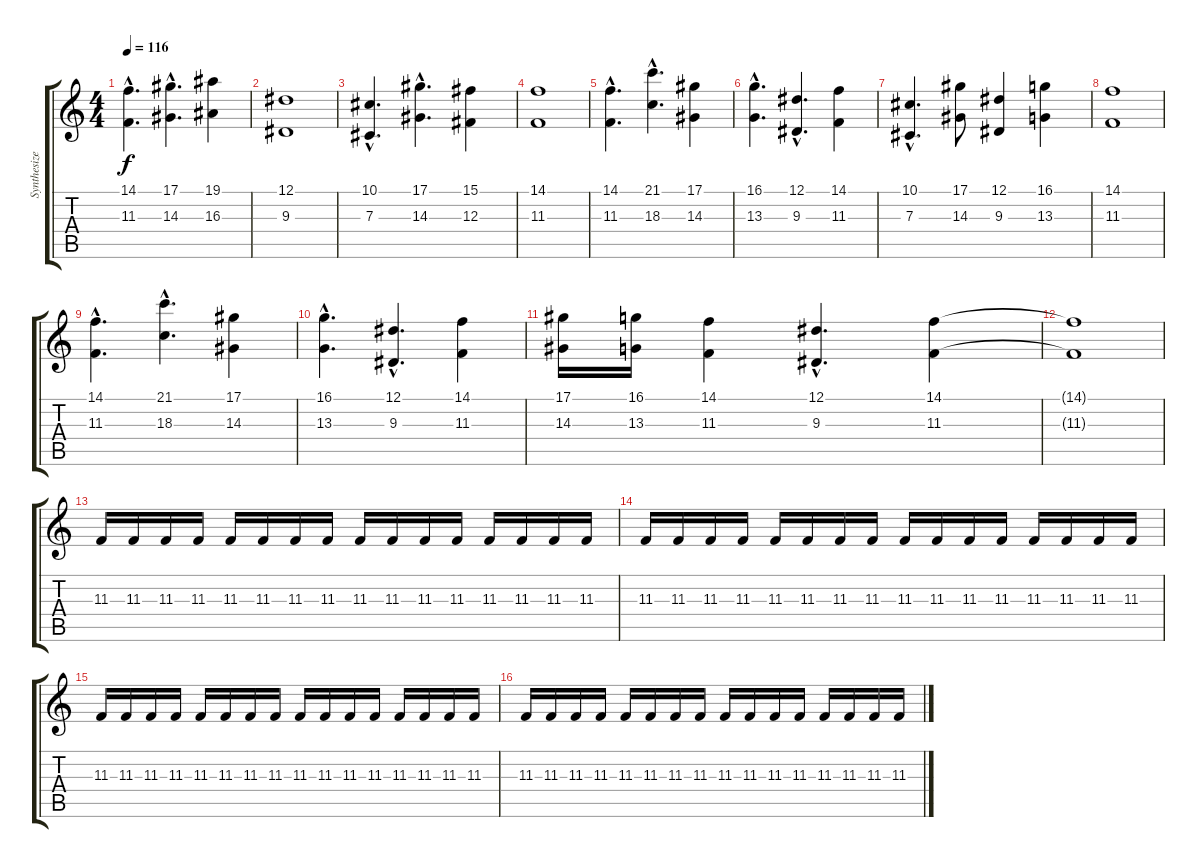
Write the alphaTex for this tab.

\track ("Synthesizer" "Synthesize") {instrument shamisen}
\staff {score tabs}
\tuning (Eb4 Bb3 Gb3 Db3 Ab2 Eb2) {hide}
\ts (4 4)
\tempo 116
\clef g2
\ks c
(14.1{hac} 11.3{hac}).4{d dy f volume 11 balance 8 instrument vibraphone} (17.1{hac} 14.3{hac}).4{d} (19.1 16.3).4 |
(12.1 9.3).1 |
(10.1{hac} 7.3{hac}).4{d} (17.1{hac} 14.3{hac}).4{d} (15.1 12.3).4 |
(14.1 11.3).1 |
(14.1{hac} 11.3{hac}).4{d} (21.1{hac} 18.3{hac}).4{d} (17.1 14.3).4 |
(16.1{hac} 13.3{hac}).4{d} (12.1{hac} 9.3{hac}).4{d} (14.1 11.3).4 |
(10.1{hac} 7.3{hac}).4{d} (17.1 14.3).8 (12.1 9.3).4 (16.1 13.3).4 |
(14.1 11.3).1 |
(14.1{hac} 11.3{hac}).4{d} (21.1{hac} 18.3{hac}).4{d} (17.1 14.3).4 |
(16.1{hac} 13.3{hac}).4{d} (12.1{hac} 9.3{hac}).4{d} (14.1 11.3).4 |
(17.1 14.3).16 (16.1 13.3).16 (14.1 11.3).4 (12.1{hac} 9.3{hac}).4{d} (14.1 11.3).4 |
(14.1{t} 11.3{t}).1 |
11.3.16{volume 8 balance 12 instrument shamisen} 11.3.16 11.3.16 11.3.16 11.3.16 11.3.16 11.3.16 11.3.16 11.3.16 11.3.16 11.3.16 11.3.16 11.3.16 11.3.16 11.3.16 11.3.16 |
11.3.16 11.3.16 11.3.16 11.3.16 11.3.16 11.3.16 11.3.16 11.3.16 11.3.16 11.3.16 11.3.16 11.3.16 11.3.16 11.3.16 11.3.16 11.3.16 |
11.3.16 11.3.16 11.3.16 11.3.16 11.3.16 11.3.16 11.3.16 11.3.16 11.3.16 11.3.16 11.3.16 11.3.16 11.3.16 11.3.16 11.3.16 11.3.16 |
11.3.16 11.3.16 11.3.16 11.3.16 11.3.16 11.3.16 11.3.16 11.3.16 11.3.16 11.3.16 11.3.16 11.3.16 11.3.16 11.3.16 11.3.16 11.3.16
